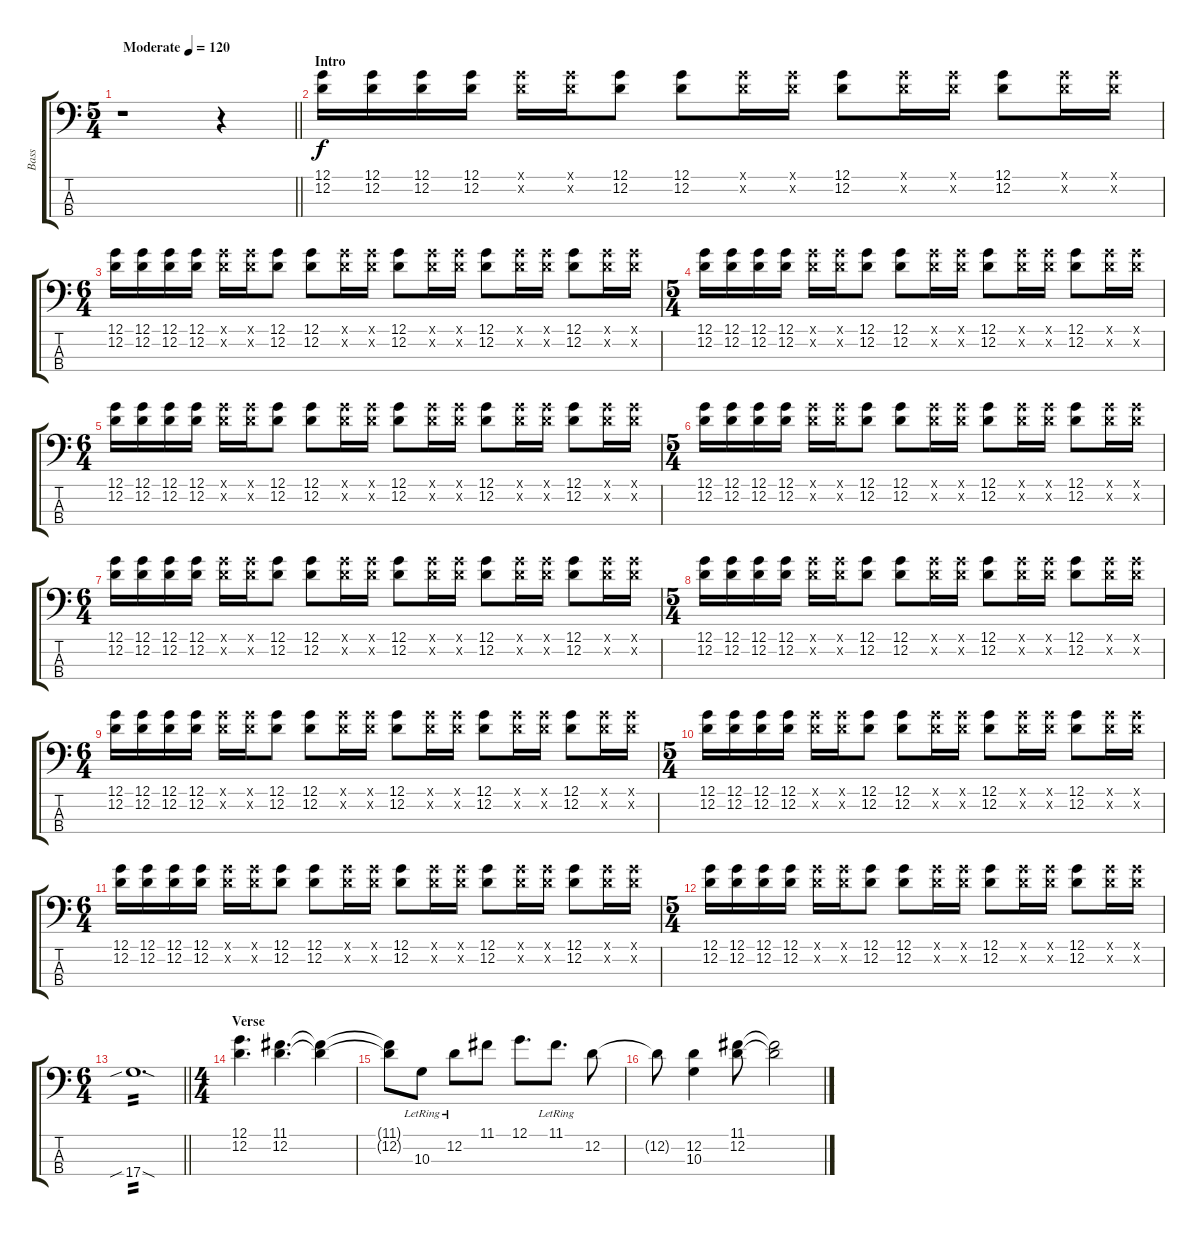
\track ("Bass" "Bass") {instrument electricbassfinger}
\staff {score tabs}
\tuning (G2 D2 A1 D1) {hide}
\ts (5 4)
\tempo (120 "Moderate")
\clef f4
\barLineRight lightlight
\ks c
r.1{dy f instrument electricbassfinger} r.4 |
\section ("" "Intro")
(12.1 12.2).16 (12.1 12.2).16 (12.1 12.2).16 (12.1 12.2).16 (12.1{x} 12.2{x}).16 (12.1{x} 12.2{x}).16 (12.1 12.2).8 (12.1 12.2).8 (12.1{x} 12.2{x}).16 (12.1{x} 12.2{x}).16 (12.1 12.2).8 (12.1{x} 12.2{x}).16 (12.1{x} 12.2{x}).16 (12.1 12.2).8 (12.1{x} 12.2{x}).16 (12.1{x} 12.2{x}).16 |
\ts (6 4)
(12.1 12.2).16 (12.1 12.2).16 (12.1 12.2).16 (12.1 12.2).16 (12.1{x} 12.2{x}).16 (12.1{x} 12.2{x}).16 (12.1 12.2).8 (12.1 12.2).8 (12.1{x} 12.2{x}).16 (12.1{x} 12.2{x}).16 (12.1 12.2).8 (12.1{x} 12.2{x}).16 (12.1{x} 12.2{x}).16 (12.1 12.2).8 (12.1{x} 12.2{x}).16 (12.1{x} 12.2{x}).16 (12.1 12.2).8 (12.1{x} 12.2{x}).16 (12.1{x} 12.2{x}).16 |
\ts (5 4)
(12.1 12.2).16 (12.1 12.2).16 (12.1 12.2).16 (12.1 12.2).16 (12.1{x} 12.2{x}).16 (12.1{x} 12.2{x}).16 (12.1 12.2).8 (12.1 12.2).8 (12.1{x} 12.2{x}).16 (12.1{x} 12.2{x}).16 (12.1 12.2).8 (12.1{x} 12.2{x}).16 (12.1{x} 12.2{x}).16 (12.1 12.2).8 (12.1{x} 12.2{x}).16 (12.1{x} 12.2{x}).16 |
\ts (6 4)
(12.1 12.2).16 (12.1 12.2).16 (12.1 12.2).16 (12.1 12.2).16 (12.1{x} 12.2{x}).16 (12.1{x} 12.2{x}).16 (12.1 12.2).8 (12.1 12.2).8 (12.1{x} 12.2{x}).16 (12.1{x} 12.2{x}).16 (12.1 12.2).8 (12.1{x} 12.2{x}).16 (12.1{x} 12.2{x}).16 (12.1 12.2).8 (12.1{x} 12.2{x}).16 (12.1{x} 12.2{x}).16 (12.1 12.2).8 (12.1{x} 12.2{x}).16 (12.1{x} 12.2{x}).16 |
\ts (5 4)
(12.1 12.2).16 (12.1 12.2).16 (12.1 12.2).16 (12.1 12.2).16 (12.1{x} 12.2{x}).16 (12.1{x} 12.2{x}).16 (12.1 12.2).8 (12.1 12.2).8 (12.1{x} 12.2{x}).16 (12.1{x} 12.2{x}).16 (12.1 12.2).8 (12.1{x} 12.2{x}).16 (12.1{x} 12.2{x}).16 (12.1 12.2).8 (12.1{x} 12.2{x}).16 (12.1{x} 12.2{x}).16 |
\ts (6 4)
(12.1 12.2).16 (12.1 12.2).16 (12.1 12.2).16 (12.1 12.2).16 (12.1{x} 12.2{x}).16 (12.1{x} 12.2{x}).16 (12.1 12.2).8 (12.1 12.2).8 (12.1{x} 12.2{x}).16 (12.1{x} 12.2{x}).16 (12.1 12.2).8 (12.1{x} 12.2{x}).16 (12.1{x} 12.2{x}).16 (12.1 12.2).8 (12.1{x} 12.2{x}).16 (12.1{x} 12.2{x}).16 (12.1 12.2).8 (12.1{x} 12.2{x}).16 (12.1{x} 12.2{x}).16 |
\ts (5 4)
(12.1 12.2).16 (12.1 12.2).16 (12.1 12.2).16 (12.1 12.2).16 (12.1{x} 12.2{x}).16 (12.1{x} 12.2{x}).16 (12.1 12.2).8 (12.1 12.2).8 (12.1{x} 12.2{x}).16 (12.1{x} 12.2{x}).16 (12.1 12.2).8 (12.1{x} 12.2{x}).16 (12.1{x} 12.2{x}).16 (12.1 12.2).8 (12.1{x} 12.2{x}).16 (12.1{x} 12.2{x}).16 |
\ts (6 4)
(12.1 12.2).16 (12.1 12.2).16 (12.1 12.2).16 (12.1 12.2).16 (12.1{x} 12.2{x}).16 (12.1{x} 12.2{x}).16 (12.1 12.2).8 (12.1 12.2).8 (12.1{x} 12.2{x}).16 (12.1{x} 12.2{x}).16 (12.1 12.2).8 (12.1{x} 12.2{x}).16 (12.1{x} 12.2{x}).16 (12.1 12.2).8 (12.1{x} 12.2{x}).16 (12.1{x} 12.2{x}).16 (12.1 12.2).8 (12.1{x} 12.2{x}).16 (12.1{x} 12.2{x}).16 |
\ts (5 4)
(12.1 12.2).16 (12.1 12.2).16 (12.1 12.2).16 (12.1 12.2).16 (12.1{x} 12.2{x}).16 (12.1{x} 12.2{x}).16 (12.1 12.2).8 (12.1 12.2).8 (12.1{x} 12.2{x}).16 (12.1{x} 12.2{x}).16 (12.1 12.2).8 (12.1{x} 12.2{x}).16 (12.1{x} 12.2{x}).16 (12.1 12.2).8 (12.1{x} 12.2{x}).16 (12.1{x} 12.2{x}).16 |
\ts (6 4)
(12.1 12.2).16 (12.1 12.2).16 (12.1 12.2).16 (12.1 12.2).16 (12.1{x} 12.2{x}).16 (12.1{x} 12.2{x}).16 (12.1 12.2).8 (12.1 12.2).8 (12.1{x} 12.2{x}).16 (12.1{x} 12.2{x}).16 (12.1 12.2).8 (12.1{x} 12.2{x}).16 (12.1{x} 12.2{x}).16 (12.1 12.2).8 (12.1{x} 12.2{x}).16 (12.1{x} 12.2{x}).16 (12.1 12.2).8 (12.1{x} 12.2{x}).16 (12.1{x} 12.2{x}).16 |
\ts (5 4)
(12.1 12.2).16 (12.1 12.2).16 (12.1 12.2).16 (12.1 12.2).16 (12.1{x} 12.2{x}).16 (12.1{x} 12.2{x}).16 (12.1 12.2).8 (12.1 12.2).8 (12.1{x} 12.2{x}).16 (12.1{x} 12.2{x}).16 (12.1 12.2).8 (12.1{x} 12.2{x}).16 (12.1{x} 12.2{x}).16 (12.1 12.2).8 (12.1{x} 12.2{x}).16 (12.1{x} 12.2{x}).16 |
\ts (6 4)
\barLineRight lightlight
17.4{sib sod}.1{d tp 2} |
\ts (4 4)
\section ("" "Verse")
(12.1 12.2).4{d} (11.1 12.2).4{d} (11.1{t} 12.2{t}).4 |
(11.1{t} 12.2{t}).8 10.3{lr}.8 12.2{lr}.8 11.1.8 12.1.8{d} 11.1{lr}.8{d} 12.2.8 |
12.2{t}.8 (12.2 10.3).4 (11.1 12.2).8 (11.1{t} 12.2{t}).2
